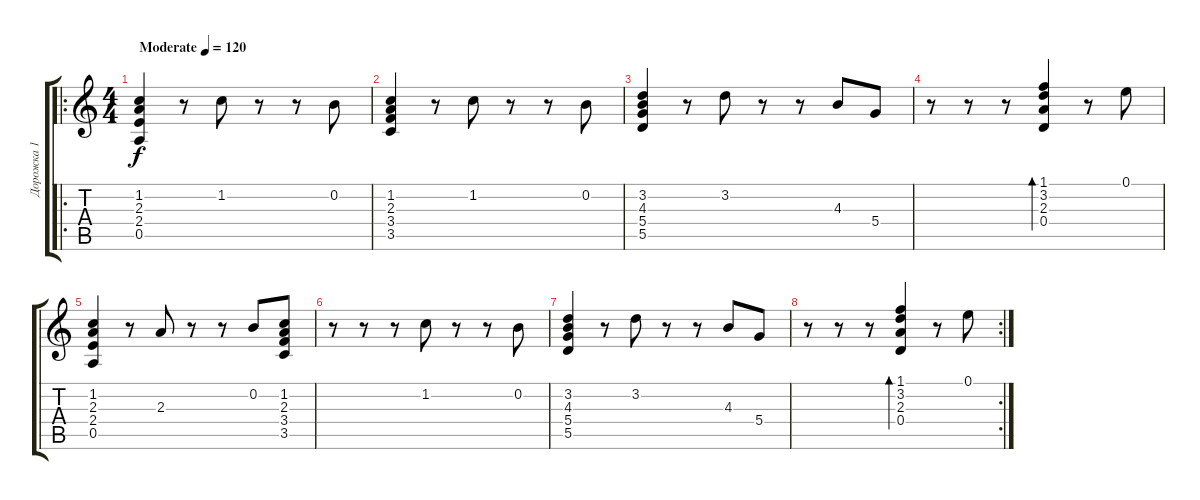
\track ("Дорожка 1" "Дорожка 1") {instrument acousticguitarsteel}
\staff {score tabs}
\tuning (E4 B3 G3 D3 A2 E2) {hide}
\ro
\ts (4 4)
\tempo (120 "Moderate")
\clef g2
\ks c
(1.2 2.3 2.4 0.5).4{dy f instrument acousticguitarsteel} r.8 1.2.8 r.8 r.8 0.2.8 |
(1.2 2.3 3.4 3.5).4 r.8 1.2.8 r.8 r.8 0.2.8 |
(3.2 4.3 5.4 5.5).4 r.8 3.2.8 r.8 r.8 4.3.8 5.4.8 |
r.8 r.8 r.8 (1.1 3.2 2.3 0.4).4{bd 480} r.8 0.1.8 |
(1.2 2.3 2.4 0.5).4 r.8 2.3.8 r.8 r.8 0.2.8 (1.2 2.3 3.4 3.5).8 |
r.8 r.8 r.8 1.2.8 r.8 r.8 0.2.8 |
(3.2 4.3 5.4 5.5).4 r.8 3.2.8 r.8 r.8 4.3.8 5.4.8 |
\rc 2
r.8 r.8 r.8 (1.1 3.2 2.3 0.4).4{bd 480} r.8 0.1.8
